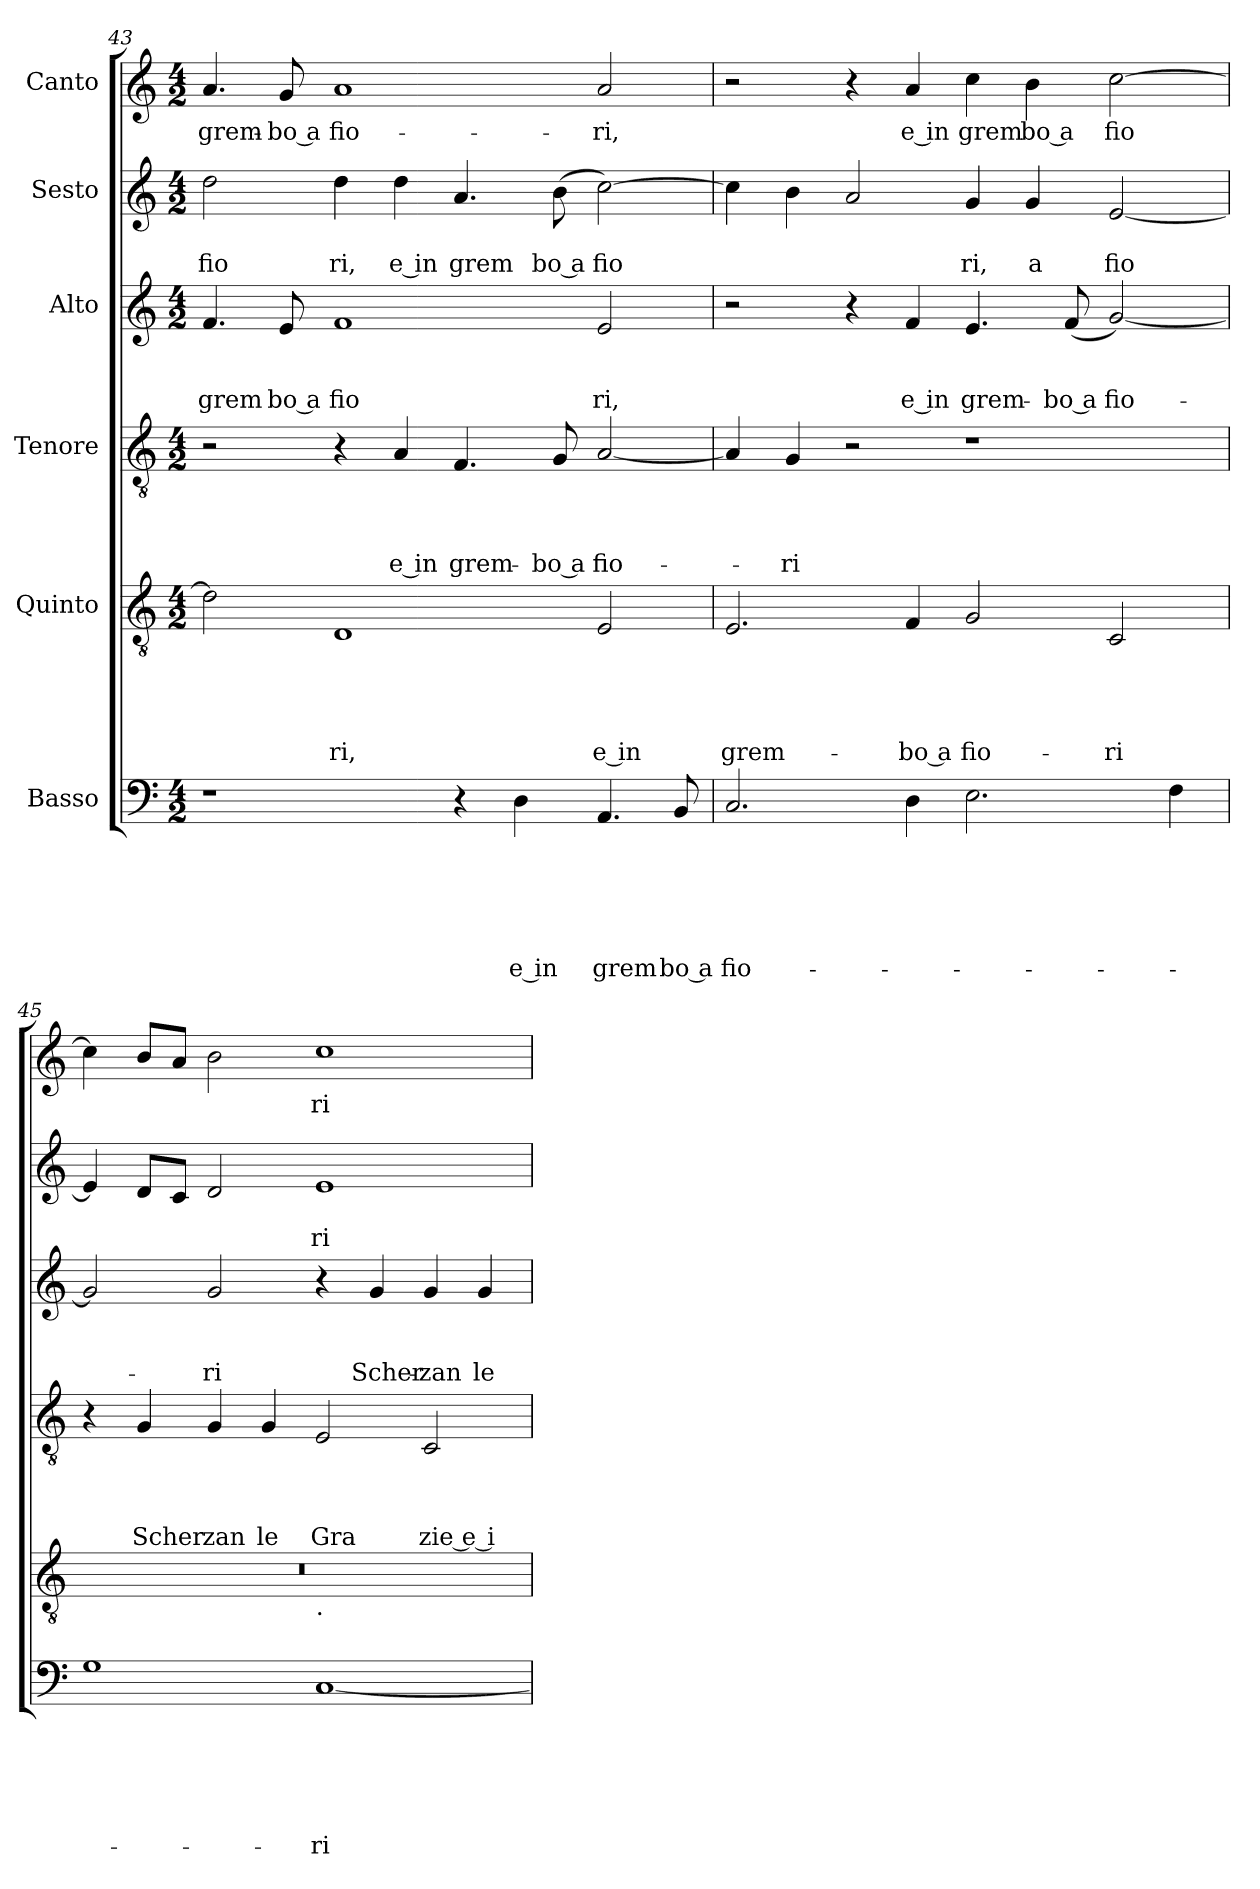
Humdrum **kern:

**kern	**text	**text	**text	**text	**text	**text	**kern	**text	**text	**text	**text	**text	**kern	**text	**text	**text	**text	**kern	**text	**text	**text	**kern	**text	**text	**kern	**text
*part6	*part6	*part6	*part6	*part6	*part6	*part6	*part5	*part5	*part5	*part5	*part5	*part5	*part4	*part4	*part4	*part4	*part4	*part3	*part3	*part3	*part3	*part2	*part2	*part2	*part1	*part1
*staff6	*staff6	*staff6	*staff6	*staff6	*staff6	*staff6	*staff5	*staff5	*staff5	*staff5	*staff5	*staff5	*staff4	*staff4	*staff4	*staff4	*staff4	*staff3	*staff3	*staff3	*staff3	*staff2	*staff2	*staff2	*staff1	*staff1
*I"Basso	*	*	*	*	*	*	*I"Quinto	*	*	*	*	*	*I"Tenore	*	*	*	*	*I"Alto	*	*	*	*I"Sesto	*	*	*I"Canto	*
*clefF4	*	*	*	*	*	*	*clefGv2	*	*	*	*	*	*clefGv2	*	*	*	*	*clefG2	*	*	*	*clefG2	*	*	*clefG2	*
*k[]	*	*	*	*	*	*	*k[]	*	*	*	*	*	*k[]	*	*	*	*	*k[]	*	*	*	*k[]	*	*	*k[]	*
*C:	*	*	*	*	*	*	*C:	*	*	*	*	*	*C:	*	*	*	*	*C:	*	*	*	*C:	*	*	*C:	*
*M4/2	*	*	*	*	*	*	*M4/2	*	*	*	*	*	*M4/2	*	*	*	*	*M4/2	*	*	*	*M4/2	*	*	*M4/2	*
=43	=43	=43	=43	=43	=43	=43	=43	=43	=43	=43	=43	=43	=43	=43	=43	=43	=43	=43	=43	=43	=43	=43	=43	=43	=43	=43
!	!	!	!	!	!	!	!	!	!	!	!	!	!	!	!	!	!	!	!	!	!LO:LY:b	!	!	!LO:LY:b	!	!LO:LY:b
1r	.	.	.	.	.	.	2d\]	.	.	.	.	.	2r	.	.	.	.	4.f/	.	.	grem	2dd\	.	fio	4.a/	grem-
!	!	!	!	!	!	!	!	!	!	!	!	!	!	!	!	!	!	!	!	!	!LO:LY:b:rj	!	!	!	!	!LO:LY:b:rj
.	.	.	.	.	.	.	.	.	.	.	.	.	.	.	.	.	.	8e/	.	.	bo a	.	.	.	8g/	-bo a
!	!	!	!	!	!	!	!	!	!	!	!	!LO:LY:b	!	!	!	!	!	!	!	!	!LO:LY:b	!	!	!LO:LY:b	!	!LO:LY:b
.	.	.	.	.	.	.	1D	.	.	.	.	ri,	4r	.	.	.	.	1f	.	.	fio	4dd\	.	ri,	1a	fio-
!	!	!	!	!	!	!	!	!	!	!	!	!	!	!	!	!	!LO:LY:b:rj	!	!	!	!	!	!	!LO:LY:b:rj	!	!
.	.	.	.	.	.	.	.	.	.	.	.	.	4A/	.	.	.	e in	.	.	.	.	4dd\	.	e in	.	.
!	!	!	!	!	!	!	!	!	!	!	!	!	!	!	!	!	!LO:LY:b	!	!	!	!	!	!	!LO:LY:b	!	!
4r	.	.	.	.	.	.	.	.	.	.	.	.	4.F/	.	.	.	grem-	.	.	.	.	4.a/	.	grem	.	.
!	!	!	!	!	!	!LO:LY:b:rj	!	!	!	!	!	!	!	!	!	!	!	!	!	!	!	!	!	!	!	!
4D\	.	.	.	.	.	e in	.	.	.	.	.	.	.	.	.	.	.	.	.	.	.	.	.	.	.	.
!	!	!	!	!	!	!	!	!	!	!	!	!	!	!	!	!	!LO:LY:b:rj	!	!	!	!	!	!	!LO:LY:b:rj	!	!
.	.	.	.	.	.	.	.	.	.	.	.	.	8G/	.	.	.	-bo a	.	.	.	.	(<8b\	.	bo a	.	.
!	!	!	!	!	!	!LO:LY:b	!	!	!	!	!	!LO:LY:b:rj	!	!	!	!	!LO:LY:b	!	!	!	!LO:LY:b	!	!	!LO:LY:b	!	!LO:LY:b
4.AA/	.	.	.	.	.	grem	2E/	.	.	.	.	e in	[<2A/	.	.	.	fio-	2e/	.	.	ri,	[<2cc\)	.	fio	2a/	-ri,
!	!	!	!	!	!	!LO:LY:b:rj	!	!	!	!	!	!	!	!	!	!	!	!	!	!	!	!	!	!	!	!
8BB/	.	.	.	.	.	bo a	.	.	.	.	.	.	.	.	.	.	.	.	.	.	.	.	.	.	.	.
!!LO:LB:g=z
=44	=44	=44	=44	=44	=44	=44	=44	=44	=44	=44	=44	=44	=44	=44	=44	=44	=44	=44	=44	=44	=44	=44	=44	=44	=44	=44
!	!	!	!	!	!	!LO:LY:b	!	!	!	!	!	!LO:LY:b	!	!	!	!	!	!	!	!	!	!	!	!	!	!
2.C/	.	.	.	.	.	fio-	2.E/	.	.	.	.	grem-	4A/]	.	.	.	.	2r	.	.	.	4cc\]	.	.	2r	.
!	!	!	!	!	!	!	!	!	!	!	!	!	!	!	!	!	!LO:LY:b	!	!	!	!	!	!	!	!	!
.	.	.	.	.	.	.	.	.	.	.	.	.	4G/	.	.	.	-ri	.	.	.	.	4b\	.	.	.	.
.	.	.	.	.	.	.	.	.	.	.	.	.	2r	.	.	.	.	4r	.	.	.	2a/	.	.	4r	.
!	!	!	!	!	!	!	!	!	!	!	!	!LO:LY:b:rj	!	!	!	!	!	!	!	!	!LO:LY:b:rj	!	!	!	!	!LO:LY:b:rj
4D\	.	.	.	.	.	.	4F/	.	.	.	.	-bo a	.	.	.	.	.	4f/	.	.	e in	.	.	.	4a/	e in
!	!	!	!	!	!	!	!	!	!	!	!	!LO:LY:b	!	!	!	!	!	!	!	!	!LO:LY:b	!	!	!LO:LY:b	!	!LO:LY:b
2.E\	.	.	.	.	.	.	2G/	.	.	.	.	fio-	1r	.	.	.	.	4.e/	.	.	grem-	4g/	.	ri,	4cc\	grem
!	!	!	!	!	!	!	!	!	!	!	!	!	!	!	!	!	!	!	!	!	!	!	!	!LO:LY:b	!	!LO:LY:b:rj
.	.	.	.	.	.	.	.	.	.	.	.	.	.	.	.	.	.	.	.	.	.	4g/	.	a	4b\	bo a
!	!	!	!	!	!	!	!	!	!	!	!	!	!	!	!	!	!	!	!	!	!LO:LY:b:rj	!	!	!	!	!
.	.	.	.	.	.	.	.	.	.	.	.	.	.	.	.	.	.	(<8f/	.	.	-bo a	.	.	.	.	.
!	!	!	!	!	!	!	!	!	!	!	!	!LO:LY:b	!	!	!	!	!	!	!	!	!LO:LY:b	!	!	!LO:LY:b	!	!LO:LY:b
.	.	.	.	.	.	.	2C/	.	.	.	.	-ri	.	.	.	.	.	[<2g/)	.	.	fio-	[<2e/	.	fio	[>2cc\	fio
4F\	.	.	.	.	.	.	.	.	.	.	.	.	.	.	.	.	.	.	.	.	.	.	.	.	.	.
=45	=45	=45	=45	=45	=45	=45	=45	=45	=45	=45	=45	=45	=45	=45	=45	=45	=45	=45	=45	=45	=45	=45	=45	=45	=45	=45
*	*	*	*	*	*	*	*^	*	*	*	*	*	*	*	*	*	*	*	*	*	*	*	*	*	*	*
1G	.	.	.	.	.	.	0r	1ryy	.	.	.	.	.	4r	.	.	.	.	2g/]	.	.	.	4e/]	.	.	4cc\]	.
!	!	!	!	!	!	!	!	!	!	!	!	!	!	!	!	!	!	!LO:LY:b	!	!	!	!	!	!	!	!	!
.	.	.	.	.	.	.	.	.	.	.	.	.	.	4G/	.	.	.	Scher	.	.	.	.	8d/L	.	.	8b/L	.
.	.	.	.	.	.	.	.	.	.	.	.	.	.	.	.	.	.	.	.	.	.	.	8c/J	.	.	8a/J	.
!	!	!	!	!	!	!	!	!	!	!	!	!	!	!	!	!	!	!LO:LY:b	!	!	!	!LO:LY:b	!	!	!	!	!
.	.	.	.	.	.	.	.	.	.	.	.	.	.	4G/	.	.	.	zan	2g/	.	.	-ri	2d/	.	.	2b\	.
!	!	!	!	!	!	!	!	!	!	!	!	!	!	!	!	!	!	!LO:LY:b	!	!	!	!	!	!	!	!	!
.	.	.	.	.	.	.	.	.	.	.	.	.	.	4G/	.	.	.	le	.	.	.	.	.	.	.	.	.
!	!	!	!	!	!	!	!	!LO:TX:b:t=.	!	!	!	!	!	!	!	!	!	!	!	!	!	!	!	!	!	!	!
!	!	!	!	!	!	!LO:LY:b	!	!	!	!	!	!	!	!	!	!	!	!LO:LY:b	!	!	!	!	!	!	!LO:LY:b	!	!LO:LY:b
[<1C	.	.	.	.	.	-ri	.	1ryy	.	.	.	.	.	2E/	.	.	.	Gra	4r	.	.	.	1e	.	ri	1cc	ri
!	!	!	!	!	!	!	!	!	!	!	!	!	!	!	!	!	!	!	!	!	!	!LO:LY:b	!	!	!	!	!
.	.	.	.	.	.	.	.	.	.	.	.	.	.	.	.	.	.	.	4g/	.	.	Scher-	.	.	.	.	.
!	!	!	!	!	!	!	!	!	!	!	!	!	!	!	!	!	!	!LO:LY:b:rj	!	!	!	!LO:LY:b	!	!	!	!	!
.	.	.	.	.	.	.	.	.	.	.	.	.	.	2C/	.	.	.	zie e i	4g/	.	.	-zan	.	.	.	.	.
!	!	!	!	!	!	!	!	!	!	!	!	!	!	!	!	!	!	!	!	!	!	!LO:LY:b	!	!	!	!	!
.	.	.	.	.	.	.	.	.	.	.	.	.	.	.	.	.	.	.	4g/	.	.	le	.	.	.	.	.
*	*	*	*	*	*	*	*v	*v	*	*	*	*	*	*	*	*	*	*	*	*	*	*	*	*	*	*	*
=	=	=	=	=	=	=	=	=	=	=	=	=	=	=	=	=	=	=	=	=	=	=	=	=	=	=
*-	*-	*-	*-	*-	*-	*-	*-	*-	*-	*-	*-	*-	*-	*-	*-	*-	*-	*-	*-	*-	*-	*-	*-	*-	*-	*-
